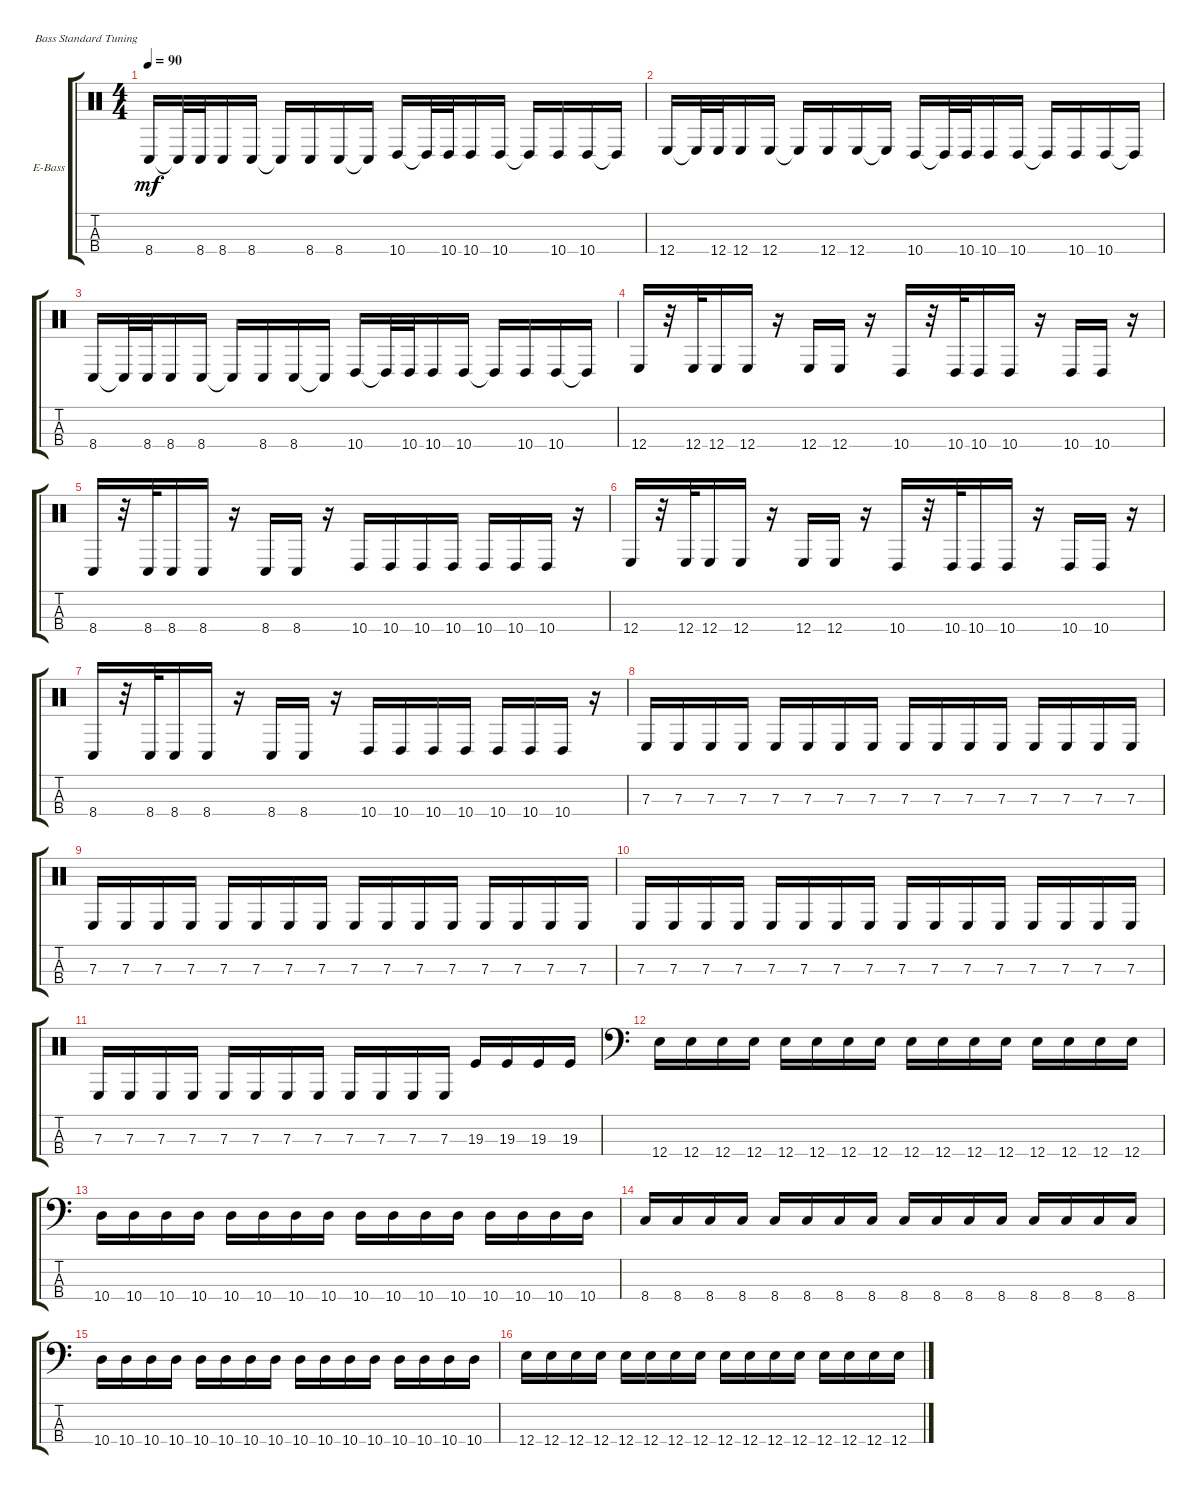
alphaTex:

\defaultSystemsLayout 4
\bracketExtendMode groupsimilarinstruments
\firstSystemTrackNameOrientation horizontal
\otherSystemsTrackNameOrientation horizontal
\track ("Electric Bass" "E-Bass") {instrument electricbassfinger}
\staff {score tabs}
\tuning (G2 D2 A1 E1)
\ts (4 4)
\tempo 90
\clef neutral
\ks c
8.4.16{dy mf} 8.4{t}.32 8.4.32 8.4.16 8.4.16 8.4{t}.16 8.4.16 8.4.16 8.4{t}.16 10.4.16 10.4{t}.32 10.4.32 10.4.16 10.4.16 10.4{t}.16 10.4.16 10.4.16 10.4{t}.16 |
12.4.16 12.4{t}.32 12.4.32 12.4.16 12.4.16 12.4{t}.16 12.4.16 12.4.16 12.4{t}.16 10.4.16 10.4{t}.32 10.4.32 10.4.16 10.4.16 10.4{t}.16 10.4.16 10.4.16 10.4{t}.16 |
8.4.16 8.4{t}.32 8.4.32 8.4.16 8.4.16 8.4{t}.16 8.4.16 8.4.16 8.4{t}.16 10.4.16 10.4{t}.32 10.4.32 10.4.16 10.4.16 10.4{t}.16 10.4.16 10.4.16 10.4{t}.16 |
12.4.16 r.32 12.4.32 12.4.16 12.4.16 r.16 12.4.16 12.4.16 r.16 10.4.16 r.32 10.4.32 10.4.16 10.4.16 r.16 10.4.16 10.4.16 r.16 |
8.4.16 r.32 8.4.32 8.4.16 8.4.16 r.16 8.4.16 8.4.16 r.16 10.4.16 10.4.16 10.4.16 10.4.16 10.4.16 10.4.16 10.4.16 r.16 |
12.4.16 r.32 12.4.32 12.4.16 12.4.16 r.16 12.4.16 12.4.16 r.16 10.4.16 r.32 10.4.32 10.4.16 10.4.16 r.16 10.4.16 10.4.16 r.16 |
8.4.16 r.32 8.4.32 8.4.16 8.4.16 r.16 8.4.16 8.4.16 r.16 10.4.16 10.4.16 10.4.16 10.4.16 10.4.16 10.4.16 10.4.16 r.16 |
7.3.16 7.3.16 7.3.16 7.3.16 7.3.16 7.3.16 7.3.16 7.3.16 7.3.16 7.3.16 7.3.16 7.3.16 7.3.16 7.3.16 7.3.16 7.3.16 |
7.3.16 7.3.16 7.3.16 7.3.16 7.3.16 7.3.16 7.3.16 7.3.16 7.3.16 7.3.16 7.3.16 7.3.16 7.3.16 7.3.16 7.3.16 7.3.16 |
7.3.16 7.3.16 7.3.16 7.3.16 7.3.16 7.3.16 7.3.16 7.3.16 7.3.16 7.3.16 7.3.16 7.3.16 7.3.16 7.3.16 7.3.16 7.3.16 |
7.3.16 7.3.16 7.3.16 7.3.16 7.3.16 7.3.16 7.3.16 7.3.16 7.3.16 7.3.16 7.3.16 7.3.16 19.3.16 19.3.16 19.3.16 19.3.16 |
\clef f4
12.4.16 12.4.16 12.4.16 12.4.16 12.4.16 12.4.16 12.4.16 12.4.16 12.4.16 12.4.16 12.4.16 12.4.16 12.4.16 12.4.16 12.4.16 12.4.16 |
10.4.16 10.4.16 10.4.16 10.4.16 10.4.16 10.4.16 10.4.16 10.4.16 10.4.16 10.4.16 10.4.16 10.4.16 10.4.16 10.4.16 10.4.16 10.4.16 |
8.4.16 8.4.16 8.4.16 8.4.16 8.4.16 8.4.16 8.4.16 8.4.16 8.4.16 8.4.16 8.4.16 8.4.16 8.4.16 8.4.16 8.4.16 8.4.16 |
10.4.16 10.4.16 10.4.16 10.4.16 10.4.16 10.4.16 10.4.16 10.4.16 10.4.16 10.4.16 10.4.16 10.4.16 10.4.16 10.4.16 10.4.16 10.4.16 |
12.4.16 12.4.16 12.4.16 12.4.16 12.4.16 12.4.16 12.4.16 12.4.16 12.4.16 12.4.16 12.4.16 12.4.16 12.4.16 12.4.16 12.4.16 12.4.16
